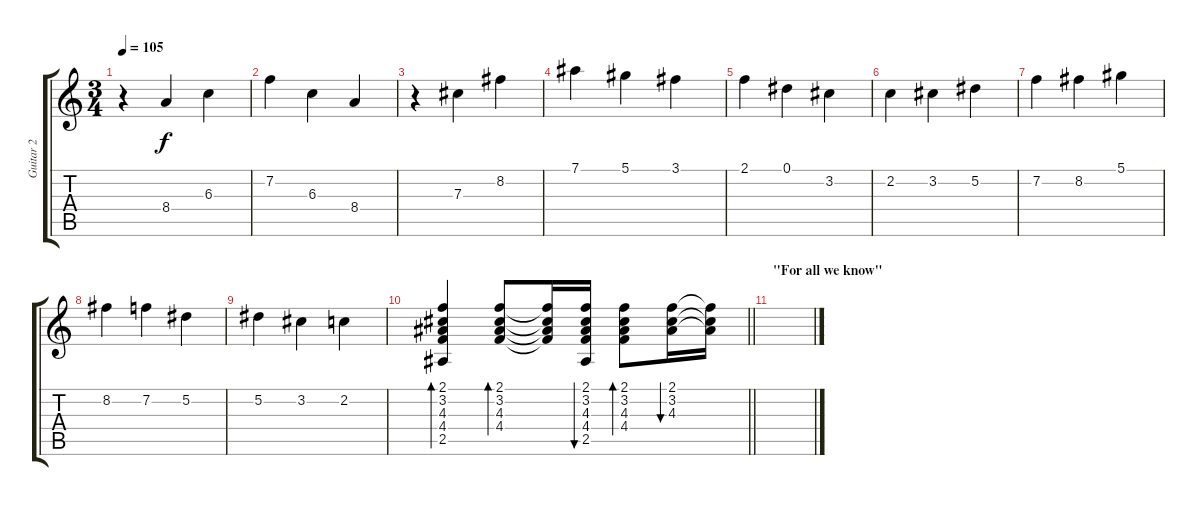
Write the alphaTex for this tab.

\track ("Guitar 2" "Guitar 2") {instrument acousticguitarnylon}
\staff {score tabs}
\tuning (Eb4 Bb3 Gb3 Db3 Ab2 Eb2) {hide}
\ts (3 4)
\tempo 105
\clef g2
\ks c
r.4{dy f} 8.4.4 6.3.4 |
7.2.4 6.3.4 8.4.4 |
r.4 7.3.4 8.2.4 |
7.1.4 5.1.4 3.1.4 |
2.1.4 0.1.4 3.2.4 |
2.2.4 3.2.4 5.2.4 |
7.2.4 8.2.4 5.1.4 |
8.2.4 7.2.4 5.2.4 |
5.2.4 3.2.4 2.2.4 |
\barLineRight lightlight
(2.1 3.2 4.3 4.4 2.5).4{bd 30} (2.1 3.2 4.3 4.4).8{bd 30} (2.1{t} 3.2{t} 4.3{t} 4.4{t}).16 (2.1 3.2 4.3 4.4 2.5).16{bu 30} (2.1 3.2 4.3 4.4).8{bd 30} (2.1 3.2 4.3).16{bu 30} (2.1{t} 3.2{t} 4.3{t}).16 |
\section ("" "\"For all we know\"")
